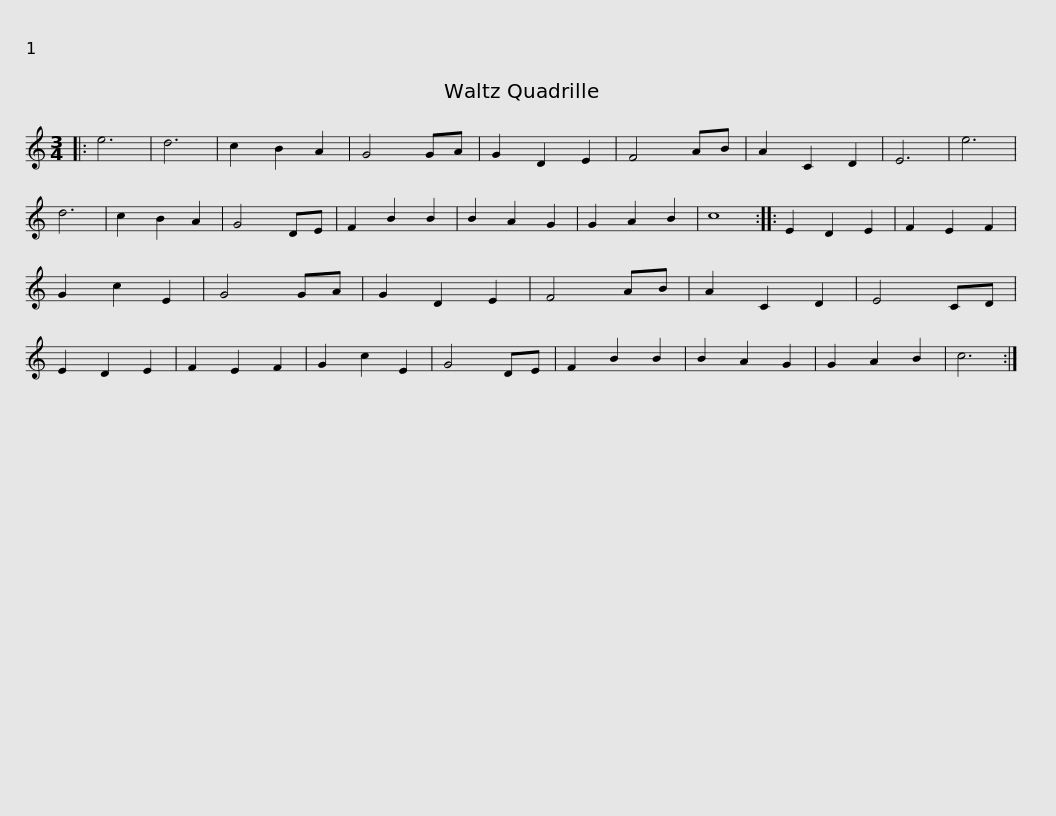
X:1
L:1/8
M:3/4
I:linebreak $
K:C
V:1 treble
V:1
|: e6 | d6 | c2 B2 A2 | G4 GA | G2 D2 E2 | %5
 F4 AB | A2 C2 D2 | E6 | e6 | d6 | %10
 c2 B2 A2 | G4 DE | F2 B2 B2 | B2 A2 G2 |$ G2 A2 B2 | %15
 c8 ::$ E2 D2 E2 | F2 E2 F2 | G2 c2 E2 | G4 GA | %20
 G2 D2 E2 | F4 AB | A2 C2 D2 | E4 CD | E2 D2 E2 | %25
 F2 E2 F2 | G2 c2 E2 | G4 DE | F2 B2 B2 |$ B2 A2 G2 | %30
 G2 A2 B2 | c6 :| %32
